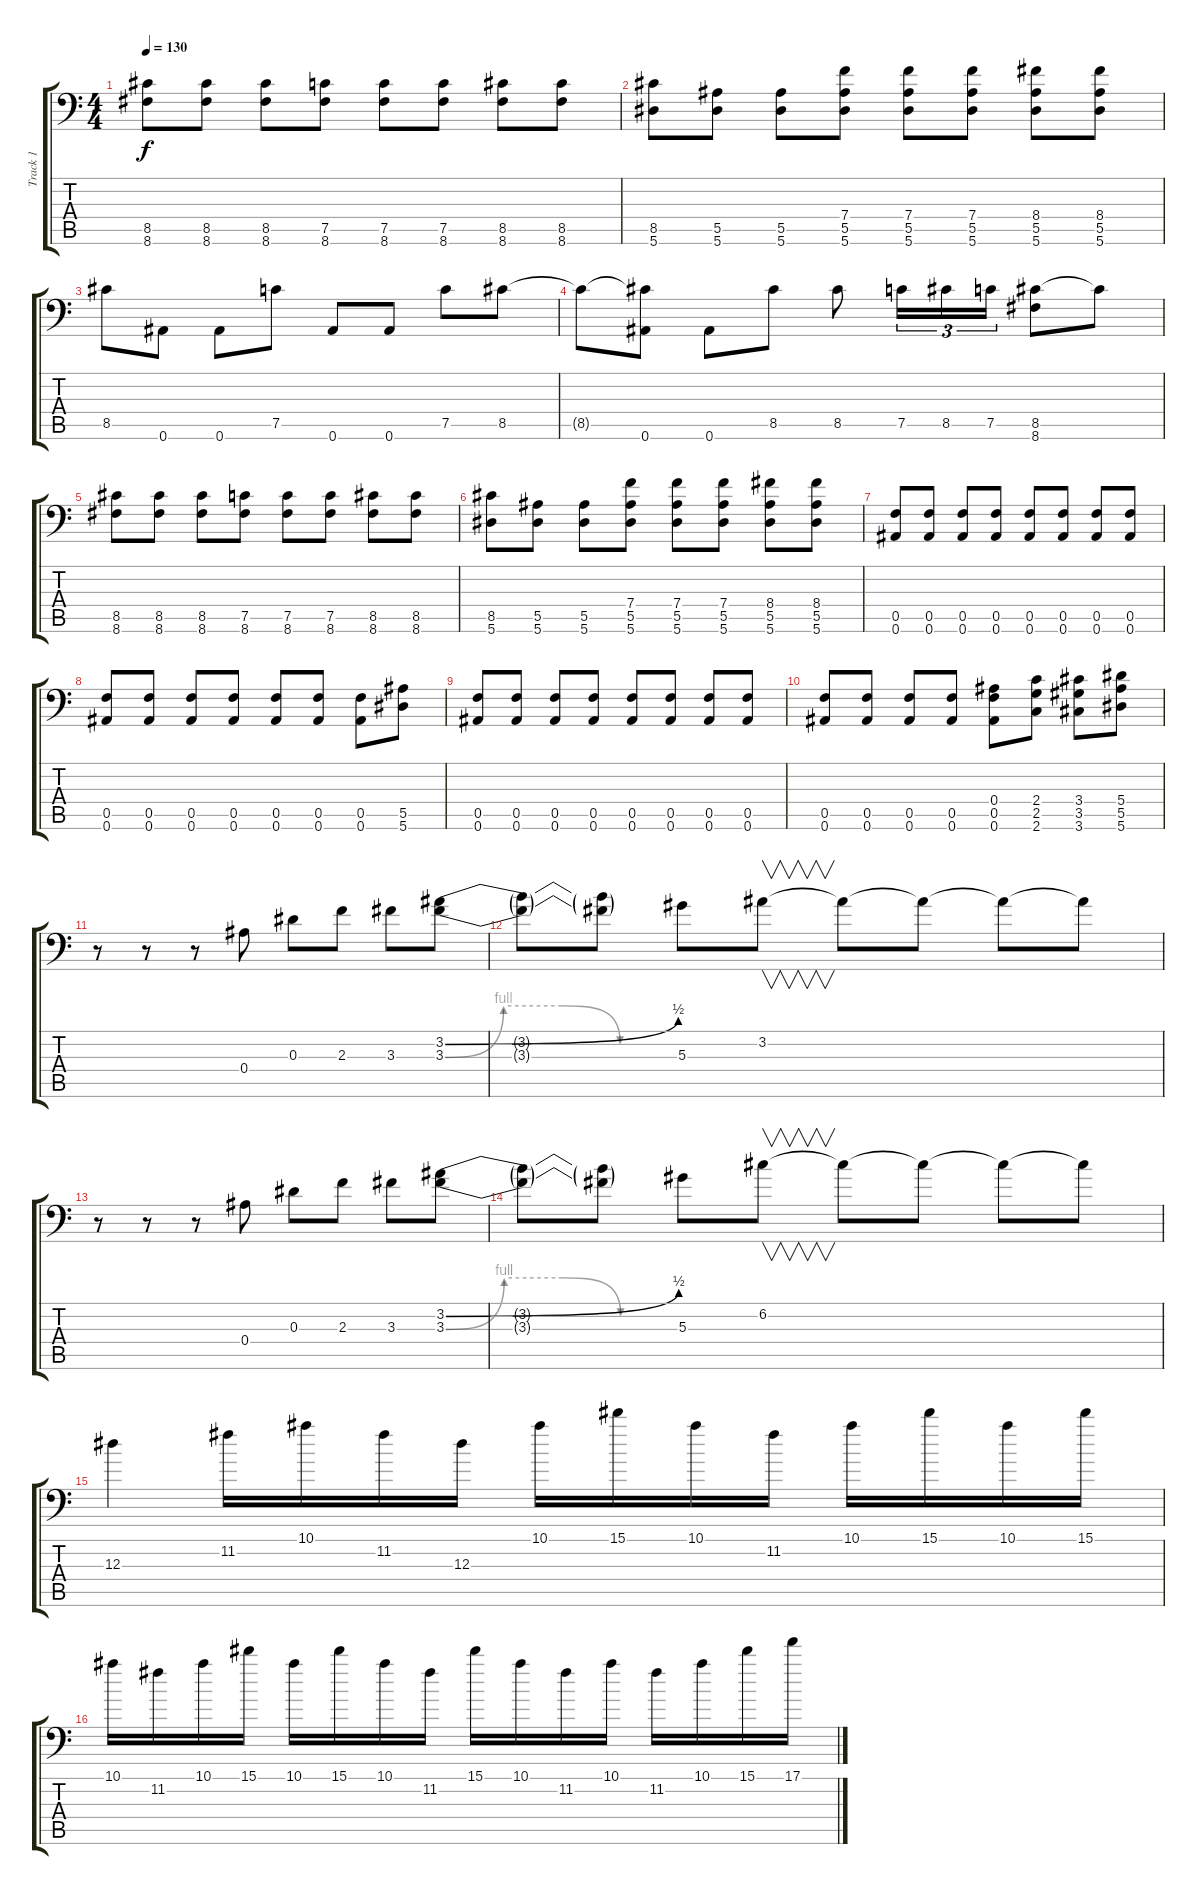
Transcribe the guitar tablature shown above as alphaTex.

\track ("Track 1" "Track 1") {instrument overdrivenguitar}
\staff {score tabs}
\tuning (C4 G3 Eb3 Bb2 F2 Bb1) {hide}
\ts (4 4)
\tempo 130
\clef f4
\ks c
(8.5 8.6).8{dy f} (8.5 8.6).8 (8.5 8.6).8 (7.5 8.6).8 (7.5 8.6).8 (7.5 8.6).8 (8.5 8.6).8 (8.5 8.6).8 |
(8.5 5.6).8 (5.5 5.6).8 (5.5 5.6).8 (7.4 5.5 5.6).8 (7.4 5.5 5.6).8 (7.4 5.5 5.6).8 (8.4 5.5 5.6).8 (8.4 5.5 5.6).8 |
8.5.8 0.6.8 0.6.8 7.5.8 0.6.8 0.6.8 7.5.8 8.5.8 |
8.5{t}.8 (8.5{t} 0.6).8 0.6.8 8.5.8 8.5.8 7.5.16{tu (3 2)} 8.5.16{tu (3 2)} 7.5.16{tu (3 2)} (8.5 8.6).8 8.5{t}.8 |
(8.5 8.6).8 (8.5 8.6).8 (8.5 8.6).8 (7.5 8.6).8 (7.5 8.6).8 (7.5 8.6).8 (8.5 8.6).8 (8.5 8.6).8 |
(8.5 5.6).8 (5.5 5.6).8 (5.5 5.6).8 (7.4 5.5 5.6).8 (7.4 5.5 5.6).8 (7.4 5.5 5.6).8 (8.4 5.5 5.6).8 (8.4 5.5 5.6).8 |
(0.5 0.6).8 (0.5 0.6).8 (0.5 0.6).8 (0.5 0.6).8 (0.5 0.6).8 (0.5 0.6).8 (0.5 0.6).8 (0.5 0.6).8 |
(0.5 0.6).8 (0.5 0.6).8 (0.5 0.6).8 (0.5 0.6).8 (0.5 0.6).8 (0.5 0.6).8 (0.5 0.6).8 (5.5 5.6).8 |
(0.5 0.6).8 (0.5 0.6).8 (0.5 0.6).8 (0.5 0.6).8 (0.5 0.6).8 (0.5 0.6).8 (0.5 0.6).8 (0.5 0.6).8 |
(0.5 0.6).8 (0.5 0.6).8 (0.5 0.6).8 (0.5 0.6).8 (0.4 0.5 0.6).8 (2.4 2.5 2.6).8 (3.4 3.5 3.6).8 (5.4 5.5 5.6).8 |
r.8 r.8 r.8 0.4.8 0.3.8 2.3.8 3.3.8 (3.2{be (bend 0 0 60 2)} 3.3{be (custom 0 0 15 4 30 4 45 0 60 0)}).8 |
(3.2{t} 3.3{t}).8 (3.2{t} 3.3{t}).8 5.3.8 3.2.8{v} 3.2{t}.8 3.2{t}.8 3.2{t}.8 3.2{t}.8 |
r.8 r.8 r.8 0.4.8 0.3.8 2.3.8 3.3.8 (3.2{be (bend 0 0 60 2)} 3.3{be (custom 0 0 15 4 30 4 45 0 60 0)}).8 |
(3.2{t} 3.3{t}).8 (3.2{t} 3.3{t}).8 5.3.8 6.2.8{v} 6.2{t}.8 6.2{t}.8 6.2{t}.8 6.2{t}.8 |
12.3.4 11.2.16 10.1.16 11.2.16 12.3.16 10.1.16 15.1.16 10.1.16 11.2.16 10.1.16 15.1.16 10.1.16 15.1.16 |
10.1.16 11.2.16 10.1.16 15.1.16 10.1.16 15.1.16 10.1.16 11.2.16 15.1.16 10.1.16 11.2.16 10.1.16 11.2.16 10.1.16 15.1.16 17.1.16
